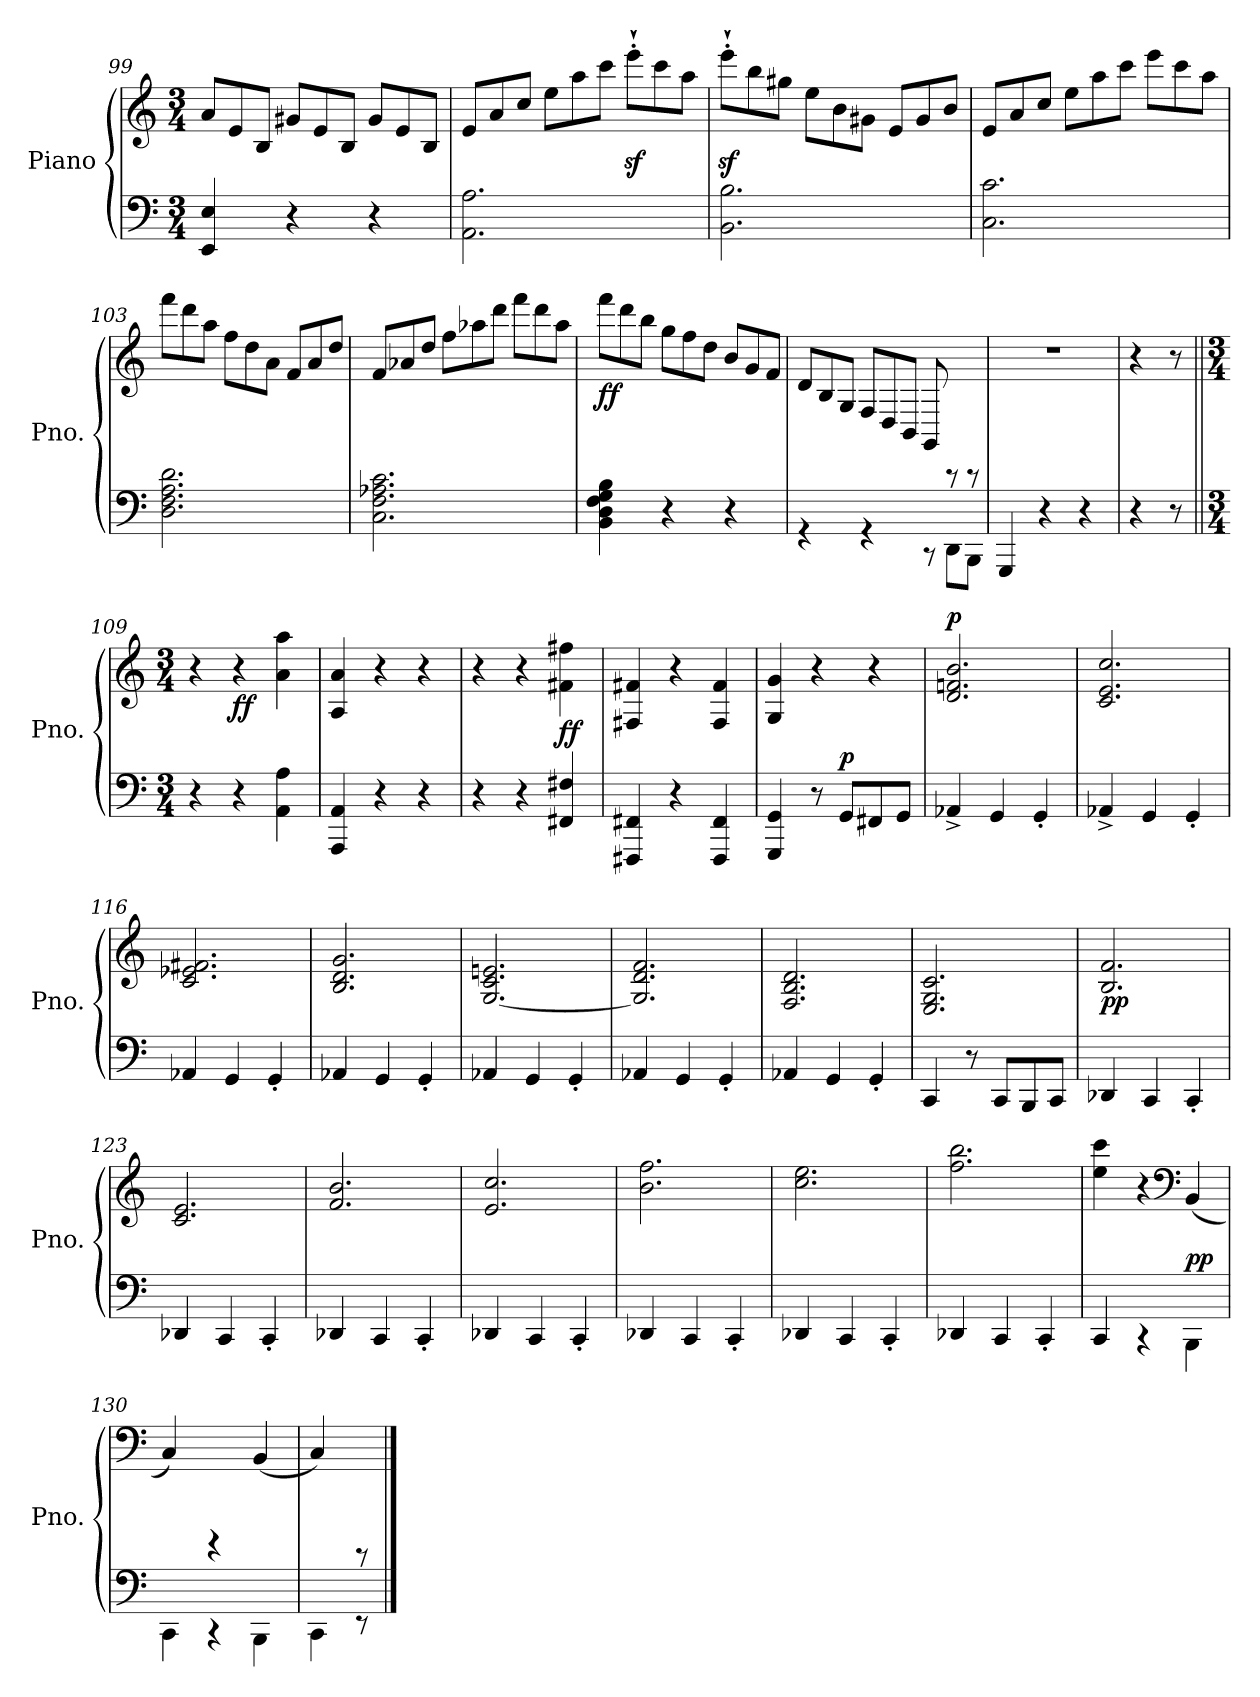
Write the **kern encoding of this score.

**kern	**kern	**dynam
*part1	*part1	*part1
*staff2	*staff1	*staff1/2
*I"Piano	*	*
*I'Pno.	*	*
*clefF4	*clefG2	*
*k[]	*k[]	*
*M3/4	*M3/4	*
*	*Xtuplet	*
=99	=99	=99
4EE/ 4E/	12a/L	.
.	12e/	.
.	12B/J	.
4r	12g#X/L	.
.	12e/	.
.	12B/J	.
4r	12g#/L	.
.	12e/	.
.	12B/J	.
!!LO:LB:g=z
=100	=100	=100
2.AA\ 2.A\	12e/L	.
.	12a/	.
.	12cc/J	.
.	12ee\L	.
.	12aa\	.
.	12ccc\J	.
.	12eeez<'`\L	.
.	12ccc\	.
.	12aa\J	.
=101	=101	=101
2.BB\ 2.B\	12eeez<'`\L	.
.	12bb\	.
.	12gg#X\J	.
.	12ee\L	.
.	12b\	.
.	12g#X\J	.
.	12e/L	.
.	12g#/	.
.	12b/J	.
=102	=102	=102
2.C\ 2.c\	12e/L	.
.	12a/	.
.	12cc/J	.
.	12ee\L	.
.	12aa\	.
.	12ccc\J	.
.	12eee\L	.
.	12ccc\	.
.	12aa\J	.
=103	=103	=103
2.D\ 2.F\ 2.A\ 2.d\	12fff\L	.
.	12ddd\	.
.	12aa\J	.
.	12ff\L	.
.	12dd\	.
.	12a\J	.
.	12f/L	.
.	12a/	.
.	12dd/J	.
!!LO:LB:g=z
=104	=104	=104
2.C\ 2.F\ 2.A-X\ 2.c\	12f/L	.
.	12a-X/	.
.	12dd/J	.
.	12ff\L	.
.	12aa-X\	.
.	12ddd\J	.
.	12fff\L	.
.	12ddd\	.
.	12aa-\J	.
=105	=105	=105
!	!	!LO:DY:b
4BB\ 4D\ 4F\ 4G\ 4B\	12fff\L	ff
.	12ddd\	.
.	12bb\J	.
4r	12gg\L	.
.	12ff\	.
.	12dd\J	.
4r	12b/L	.
.	12g/	.
.	12f/J	.
=106	=106	=106
4rGG	12d/L	.
.	12B/	.
.	12G/J	.
4rGG	12F/L	.
.	12D/	.
.	12BB/J	.
*Xtuplet	*	*
12rCC	12GG/	.
12DD\L	12rAAA	.
12BBB\J	12rAAA	.
=107	=107	=107
4GGG/	2.r	.
4r	.	.
4r	.	.
=108	=108	=108
4r	4r	.
8r	8r	.
=109||	=109||	=109||
*M3/4	*M3/4	*
4r	4r	.
!	!	!LO:DY:b
4r	4r	ff
4AA\ 4A\	4a\ 4aa\	.
!!LO:LB:g=z
=110	=110	=110
4AAA/ 4AA/	4A/ 4a/	.
4r	4r	.
4r	4r	.
=111	=111	=111
4r	4r	.
4r	4r	.
!	!	!LO:DY:b
4FF#X/ 4F#X/	4f#X\ 4ff#X\	ff
=112	=112	=112
4FFF#X/ 4FF#X/	4F#X/ 4f#X/	.
4r	4r	.
4FFF#/ 4FF#/	4F#/ 4f#/	.
=113	=113	=113
4GGG/ 4GG/	4G/ 4g/	.
8r	4r	.
!	!	!LO:DY:a=2
8GG/L	.	p
8FF#X/	4r	.
8GG/J	.	.
=114	=114	=114
!	!	!LO:DY:a
4AA-X^/	2.d/ 2.fn/ 2.b/	p
4GG/	.	.
4GG'/	.	.
=115	=115	=115
4AA-X^/	2.c/ 2.e/ 2.cc/	.
4GG/	.	.
4GG'/	.	.
=116	=116	=116
4AA-X/	2.c/ 2.e-X/ 2.f#X/	.
4GG/	.	.
4GG'/	.	.
=117	=117	=117
4AA-X/	2.B/ 2.d/ 2.g/	.
4GG/	.	.
4GG'/	.	.
=118	=118	=118
4AA-X/	[2.G/ 2.c/ 2.en/	.
4GG/	.	.
4GG'/	.	.
=119	=119	=119
4AA-X/	2.G/] 2.d/ 2.f/	.
4GG/	.	.
4GG'/	.	.
=120	=120	=120
4AA-X/	2.F/ 2.B/ 2.d/	.
4GG/	.	.
4GG'/	.	.
!!LO:LB:g=z
=121	=121	=121
4CC/	2.E/ 2.G/ 2.c/	.
8r	.	.
8CC/L	.	.
8BBB/	.	.
8CC/J	.	.
=122	=122	=122
!	!	!LO:DY:b
4DD-X/	2.B/ 2.f/	pp
4CC/	.	.
4CC'/	.	.
=123	=123	=123
4DD-X/	2.c/ 2.e/	.
4CC/	.	.
4CC'/	.	.
=124	=124	=124
4DD-X/	2.f/ 2.b/	.
4CC/	.	.
4CC'/	.	.
=125	=125	=125
4DD-X/	2.e/ 2.cc/	.
4CC/	.	.
4CC'/	.	.
=126	=126	=126
4DD-X/	2.b\ 2.ff\	.
4CC/	.	.
4CC'/	.	.
=127	=127	=127
4DD-X/	2.cc\ 2.ee\	.
4CC/	.	.
4CC'/	.	.
=128	=128	=128
4DD-X/	2.ff\ 2.bb\	.
4CC/	.	.
4CC'/	.	.
=129	=129	=129
4CC/	4ee\ 4ccc\	.
4rCC	4r	.
*	*clefF4	*
!	!	!LO:DY:a=2
4BBB\	(<4BB/	pp
!!LO:PB:g=z
=130	=130	=130
4CC\	4C/)	.
4rCC	4rGGGG	.
4BBB\	(<4BB/	.
=131	=131	=131
4CC\	4C/)	.
8rEE	8rEEEE	.
==	==	==
*-	*-	*-
